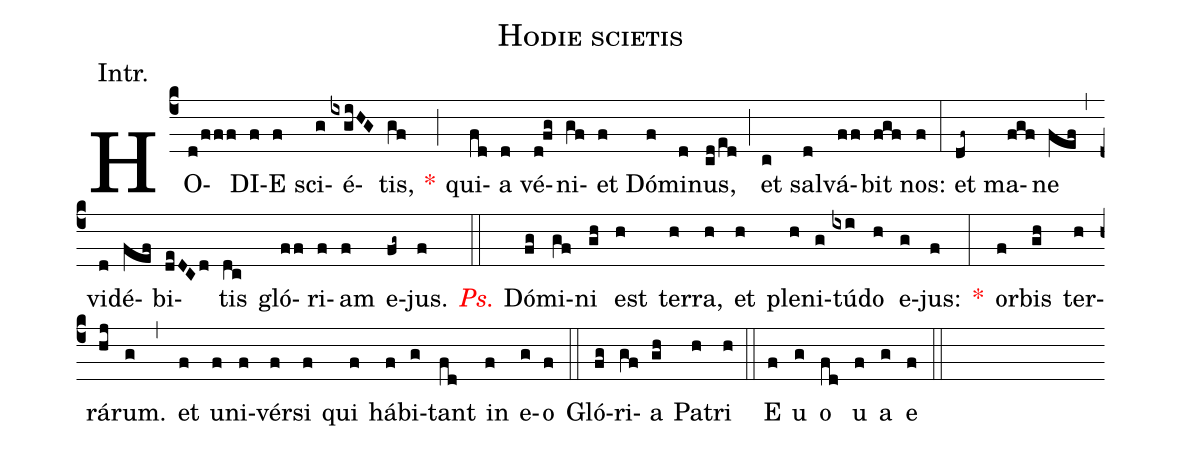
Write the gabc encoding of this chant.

name:Hodie scietis;
annotation:Intr.;
mode:VI.;
office-part:Introit;
%%
(c4) HO(d/fff)DI(f)E(f) sci(g)é(ixgiHG)tis,(gf) <v>\red{*}</v>(;) qui(fd)a(d) vé(d!fg)ni(gf)et(f) Dó(f)mi(d)nus,(cd/ed) (;) et(c) sal(d)vá(ff)bit(fgf) nos:(f) (:) et(df~) ma(fgf)ne(fef) (,) vi(d)dé(fef)bi(deDCd)tis(dc) gló(ff)ri(f)am(f) e(fg~)jus.(f) (::) <v>\redit{Ps.}</v> Dó(fg)mi(gf)ni(gh) est(h) ter(h)ra,(h) et(h) ple(h)ni(g)tú(ixi)do(h) e(g)jus:(f) <v>\red{*}</v>(:) or(f)bis(gh) ter(h)rá(hj)rum.(g) (,) et(f) u(f)ni(f)vér(f)si(f) qui(f) há(f)bi(g)tant(fd) in(f) e(g)o(f) (::) Gló(fg)ri(gf)a(gh) Pa(h)tri(h) (::) E(f) u(g) o(fd) u(f) a(g) e(f) (::)
